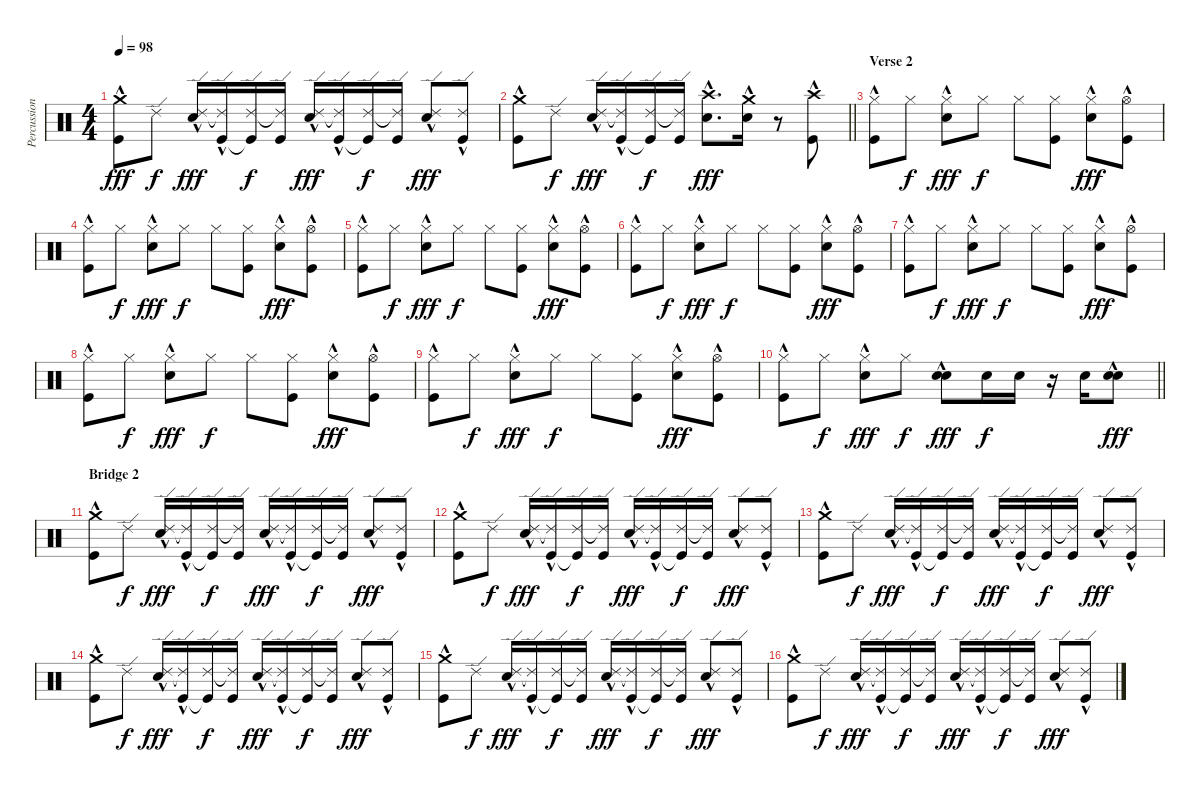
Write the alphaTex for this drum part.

\track ("Percussion -- Joey Kramer" "Percussion") {instrument percussion}
\staff {score}
\articulation defaults
\ts (4 4)
\tempo 98
\clef neutral
\ks c
("Crash medium (hit)"{hac} "Kick (hit)"{hac}).8{dy fff} "Ride (edge) 2".8{dy f} ("Ride (edge) 2" "Snare (hit) 2"{hac}).16{dy fff} ("Ride (edge) 2"{t} "Kick (hit)"{hac}).16 ("Ride (edge) 2" "Kick (hit)"{t}).16{dy f} ("Ride (edge) 2"{t} "Kick (hit)").16 ("Ride (edge) 2" "Snare (hit) 2"{hac}).16{dy fff} ("Ride (edge) 2"{t} "Kick (hit)"{hac}).16 ("Ride (edge) 2" "Kick (hit)"{t}).16{dy f} ("Ride (edge) 2"{t} "Kick (hit)").16 ("Ride (edge) 2" "Snare (hit) 2"{hac}).8{dy fff} ("Ride (edge) 2" "Kick (hit)"{hac}).8 |
\barLineRight lightlight
("Crash medium (hit)"{hac} "Kick (hit)"{hac}).8 "Ride (edge) 2".8{dy f} ("Ride (edge) 2" "Snare (hit) 2"{hac}).16{dy fff} ("Ride (edge) 2"{t} "Kick (hit)"{hac}).16 ("Ride (edge) 2" "Kick (hit)"{t}).16{dy f} ("Ride (edge) 2"{t} "Kick (hit)").16 ("Crash high (hit)"{hac} "Snare (hit) 2"{hac}).8{d dy fff} ("Crash medium (hit)"{hac} "Snare (hit) 2"{hac}).16 r.8 ("Crash high (hit)"{hac} "Kick (hit)"{hac}).8 |
\section ("" "Verse 2")
("Hi-Hat (closed)" "Kick (hit)"{hac}).8 "Hi-Hat (closed)".8{dy f} ("Hi-Hat (closed)" "Snare (hit) 2"{hac}).8{dy fff} "Hi-Hat (closed)".8{dy f} "Hi-Hat (closed)".8 ("Hi-Hat (closed)" "Kick (hit)").8 ("Hi-Hat (closed)" "Snare (hit) 2"{hac}).8{dy fff} ("Hi-Hat (open)"{hac} "Kick (hit)"{hac}).8 |
("Hi-Hat (closed)" "Kick (hit)"{hac}).8 "Hi-Hat (closed)".8{dy f} ("Hi-Hat (closed)" "Snare (hit) 2"{hac}).8{dy fff} "Hi-Hat (closed)".8{dy f} "Hi-Hat (closed)".8 ("Hi-Hat (closed)" "Kick (hit)").8 ("Hi-Hat (closed)" "Snare (hit) 2"{hac}).8{dy fff} ("Hi-Hat (open)"{hac} "Kick (hit)"{hac}).8 |
("Hi-Hat (closed)" "Kick (hit)"{hac}).8 "Hi-Hat (closed)".8{dy f} ("Hi-Hat (closed)" "Snare (hit) 2"{hac}).8{dy fff} "Hi-Hat (closed)".8{dy f} "Hi-Hat (closed)".8 ("Hi-Hat (closed)" "Kick (hit)").8 ("Hi-Hat (closed)" "Snare (hit) 2"{hac}).8{dy fff} ("Hi-Hat (open)"{hac} "Kick (hit)"{hac}).8 |
("Hi-Hat (closed)" "Kick (hit)"{hac}).8 "Hi-Hat (closed)".8{dy f} ("Hi-Hat (closed)" "Snare (hit) 2"{hac}).8{dy fff} "Hi-Hat (closed)".8{dy f} "Hi-Hat (closed)".8 ("Hi-Hat (closed)" "Kick (hit)").8 ("Hi-Hat (closed)" "Snare (hit) 2"{hac}).8{dy fff} ("Hi-Hat (open)"{hac} "Kick (hit)"{hac}).8 |
("Hi-Hat (closed)" "Kick (hit)"{hac}).8 "Hi-Hat (closed)".8{dy f} ("Hi-Hat (closed)" "Snare (hit) 2"{hac}).8{dy fff} "Hi-Hat (closed)".8{dy f} "Hi-Hat (closed)".8 ("Hi-Hat (closed)" "Kick (hit)").8 ("Hi-Hat (closed)" "Snare (hit) 2"{hac}).8{dy fff} ("Hi-Hat (open)"{hac} "Kick (hit)"{hac}).8 |
("Hi-Hat (closed)" "Kick (hit)"{hac}).8 "Hi-Hat (closed)".8{dy f} ("Hi-Hat (closed)" "Snare (hit) 2"{hac}).8{dy fff} "Hi-Hat (closed)".8{dy f} "Hi-Hat (closed)".8 ("Hi-Hat (closed)" "Kick (hit)").8 ("Hi-Hat (closed)" "Snare (hit) 2"{hac}).8{dy fff} ("Hi-Hat (open)"{hac} "Kick (hit)"{hac}).8 |
("Hi-Hat (closed)" "Kick (hit)"{hac}).8 "Hi-Hat (closed)".8{dy f} ("Hi-Hat (closed)" "Snare (hit) 2"{hac}).8{dy fff} "Hi-Hat (closed)".8{dy f} "Hi-Hat (closed)".8 ("Hi-Hat (closed)" "Kick (hit)").8 ("Hi-Hat (closed)" "Snare (hit) 2"{hac}).8{dy fff} ("Hi-Hat (open)"{hac} "Kick (hit)"{hac}).8 |
\barLineRight lightlight
("Hi-Hat (closed)" "Kick (hit)"{hac}).8 "Hi-Hat (closed)".8{dy f} ("Hi-Hat (closed)" "Snare (hit) 2"{hac}).8{dy fff} "Hi-Hat (closed)".8{dy f} ("Snare (hit) 2"{hac} "Snare (hit) 2"{hac}).8{dy fff} "Snare (hit) 2".16{dy f} "Snare (hit) 2".16 r.16 "Snare (hit) 2".16 ("Snare (hit) 2"{hac} "Snare (hit) 2"{hac}).8{dy fff} |
\section ("" "Bridge 2")
("Crash medium (hit)"{hac} "Kick (hit)"{hac}).8 "Ride (edge) 2".8{dy f} ("Ride (edge) 2" "Snare (hit) 2"{hac}).16{dy fff} ("Ride (edge) 2"{t} "Kick (hit)"{hac}).16 ("Ride (edge) 2" "Kick (hit)"{t}).16{dy f} ("Ride (edge) 2"{t} "Kick (hit)").16 ("Ride (edge) 2" "Snare (hit) 2"{hac}).16{dy fff} ("Ride (edge) 2"{t} "Kick (hit)"{hac}).16 ("Ride (edge) 2" "Kick (hit)"{t}).16{dy f} ("Ride (edge) 2"{t} "Kick (hit)").16 ("Ride (edge) 2" "Snare (hit) 2"{hac}).8{dy fff} ("Ride (edge) 2" "Kick (hit)"{hac}).8 |
("Crash medium (hit)"{hac} "Kick (hit)"{hac}).8 "Ride (edge) 2".8{dy f} ("Ride (edge) 2" "Snare (hit) 2"{hac}).16{dy fff} ("Ride (edge) 2"{t} "Kick (hit)"{hac}).16 ("Ride (edge) 2" "Kick (hit)"{t}).16{dy f} ("Ride (edge) 2"{t} "Kick (hit)").16 ("Ride (edge) 2" "Snare (hit) 2"{hac}).16{dy fff} ("Ride (edge) 2"{t} "Kick (hit)"{hac}).16 ("Ride (edge) 2" "Kick (hit)"{t}).16{dy f} ("Ride (edge) 2"{t} "Kick (hit)").16 ("Ride (edge) 2" "Snare (hit) 2"{hac}).8{dy fff} ("Ride (edge) 2" "Kick (hit)"{hac}).8 |
("Crash medium (hit)"{hac} "Kick (hit)"{hac}).8 "Ride (edge) 2".8{dy f} ("Ride (edge) 2" "Snare (hit) 2"{hac}).16{dy fff} ("Ride (edge) 2"{t} "Kick (hit)"{hac}).16 ("Ride (edge) 2" "Kick (hit)"{t}).16{dy f} ("Ride (edge) 2"{t} "Kick (hit)").16 ("Ride (edge) 2" "Snare (hit) 2"{hac}).16{dy fff} ("Ride (edge) 2"{t} "Kick (hit)"{hac}).16 ("Ride (edge) 2" "Kick (hit)"{t}).16{dy f} ("Ride (edge) 2"{t} "Kick (hit)").16 ("Ride (edge) 2" "Snare (hit) 2"{hac}).8{dy fff} ("Ride (edge) 2" "Kick (hit)"{hac}).8 |
("Crash medium (hit)"{hac} "Kick (hit)"{hac}).8 "Ride (edge) 2".8{dy f} ("Ride (edge) 2" "Snare (hit) 2"{hac}).16{dy fff} ("Ride (edge) 2"{t} "Kick (hit)"{hac}).16 ("Ride (edge) 2" "Kick (hit)"{t}).16{dy f} ("Ride (edge) 2"{t} "Kick (hit)").16 ("Ride (edge) 2" "Snare (hit) 2"{hac}).16{dy fff} ("Ride (edge) 2"{t} "Kick (hit)"{hac}).16 ("Ride (edge) 2" "Kick (hit)"{t}).16{dy f} ("Ride (edge) 2"{t} "Kick (hit)").16 ("Ride (edge) 2" "Snare (hit) 2"{hac}).8{dy fff} ("Ride (edge) 2" "Kick (hit)"{hac}).8 |
("Crash medium (hit)"{hac} "Kick (hit)"{hac}).8 "Ride (edge) 2".8{dy f} ("Ride (edge) 2" "Snare (hit) 2"{hac}).16{dy fff} ("Ride (edge) 2"{t} "Kick (hit)"{hac}).16 ("Ride (edge) 2" "Kick (hit)"{t}).16{dy f} ("Ride (edge) 2"{t} "Kick (hit)").16 ("Ride (edge) 2" "Snare (hit) 2"{hac}).16{dy fff} ("Ride (edge) 2"{t} "Kick (hit)"{hac}).16 ("Ride (edge) 2" "Kick (hit)"{t}).16{dy f} ("Ride (edge) 2"{t} "Kick (hit)").16 ("Ride (edge) 2" "Snare (hit) 2"{hac}).8{dy fff} ("Ride (edge) 2" "Kick (hit)"{hac}).8 |
("Crash medium (hit)"{hac} "Kick (hit)"{hac}).8 "Ride (edge) 2".8{dy f} ("Ride (edge) 2" "Snare (hit) 2"{hac}).16{dy fff} ("Ride (edge) 2"{t} "Kick (hit)"{hac}).16 ("Ride (edge) 2" "Kick (hit)"{t}).16{dy f} ("Ride (edge) 2"{t} "Kick (hit)").16 ("Ride (edge) 2" "Snare (hit) 2"{hac}).16{dy fff} ("Ride (edge) 2"{t} "Kick (hit)"{hac}).16 ("Ride (edge) 2" "Kick (hit)"{t}).16{dy f} ("Ride (edge) 2"{t} "Kick (hit)").16 ("Ride (edge) 2" "Snare (hit) 2"{hac}).8{dy fff} ("Ride (edge) 2" "Kick (hit)"{hac}).8
